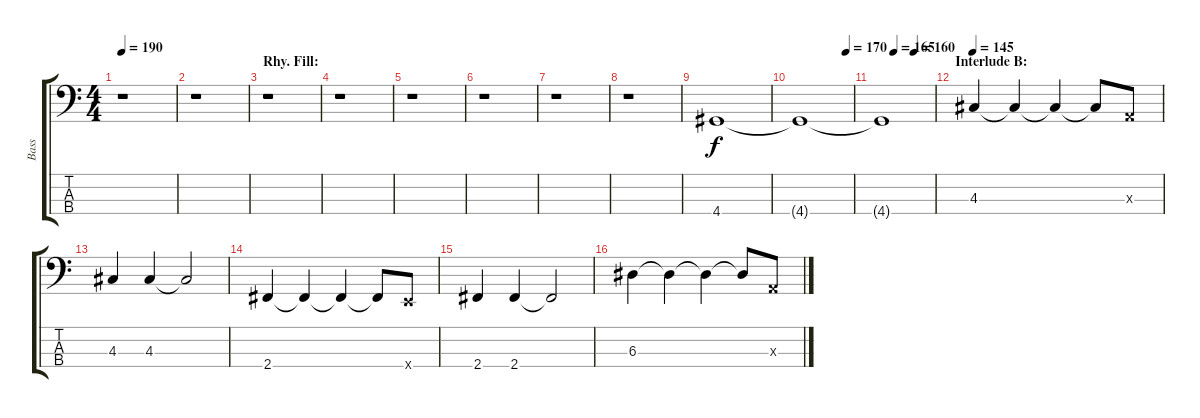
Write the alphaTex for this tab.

\track ("Bass" "Bass") {instrument electricbasspick}
\staff {score tabs}
\tuning (G2 D2 A1 E1) {hide}
\ts (4 4)
\tempo 190
\clef f4
\ks c
r.1{dy f} |
r.1 |
\section ("" "Rhy. Fill:")
r.1 |
r.1 |
r.1 |
r.1 |
r.1 |
r.1 |
4.4.1 |
\tempo (170 0.875)
4.4{t}.1 |
\tempo (165 0.25)
\tempo (160 0.625)
4.4{t}.1 |
\section ("" "Interlude B:")
\tempo 145
4.3.4 4.3{t}.4 4.3{t}.4 4.3{t}.8 0.3{x}.8 |
4.3.4 4.3.4 4.3{t}.2 |
2.4.4 2.4{t}.4 2.4{t}.4 2.4{t}.8 0.4{x}.8 |
2.4.4 2.4.4 2.4{t}.2 |
6.3.4 6.3{t}.4 6.3{t}.4 6.3{t}.8 0.3{x}.8
